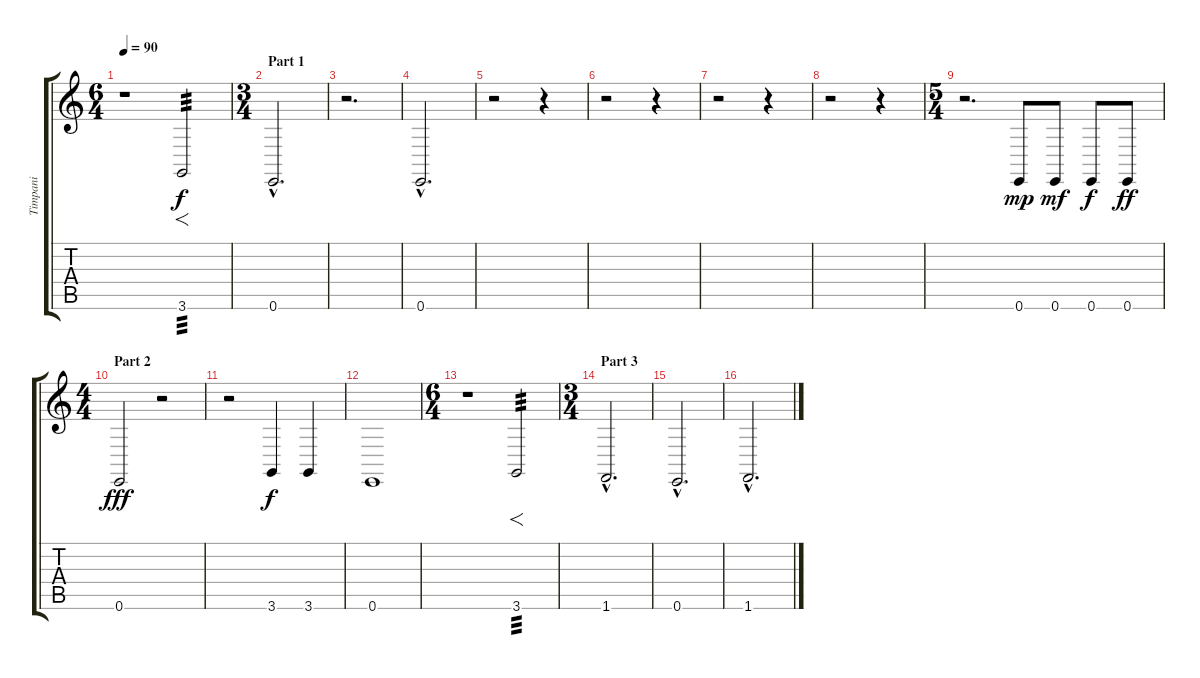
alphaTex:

\track ("Timpani" "Timpani") {instrument timpani}
\staff {score tabs}
\tuning (E4 B3 G3 D3 A2 E2) {hide}
\ts (6 4)
\tempo 90
\clef g2
\ks c
r.1{dy f} 3.6.2{f tp 3} |
\ts (3 4)
\section ("" "Part 1")
0.6{hac}.2{d} |
r.2{d} |
0.6{hac}.2{d} |
r.2 r.4 |
r.2 r.4 |
r.2 r.4 |
r.2 r.4 |
\ts (5 4)
r.2{d} 0.6.8{dy mp} 0.6.8{dy mf} 0.6.8{dy f} 0.6.8{dy ff} |
\ts (4 4)
\section ("" "Part 2")
0.6.2{dy fff} r.2 |
r.2 3.6.4{dy f} 3.6.4 |
0.6.1 |
\ts (6 4)
r.1 3.6.2{f tp 3} |
\ts (3 4)
\section ("" "Part 3")
1.6{hac}.2{d} |
0.6{hac}.2{d} |
1.6{hac}.2{d}
